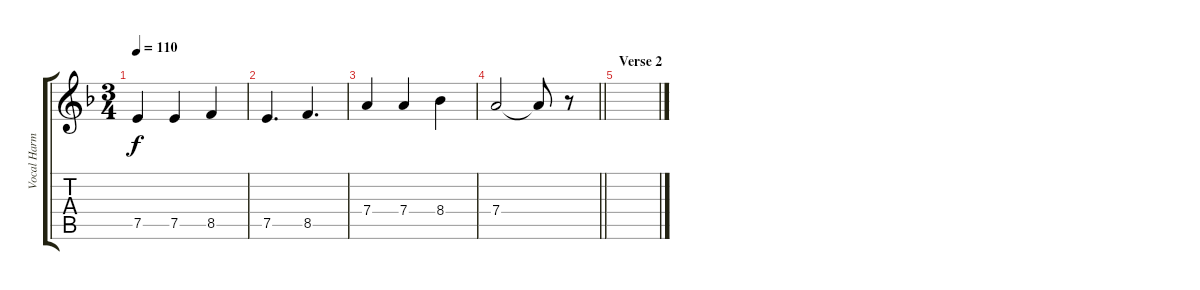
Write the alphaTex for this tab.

\track ("Vocal Harmony" "Vocal Harm") {instrument piccolo}
\staff {score tabs}
\tuning (E5 B4 G4 D4 A3 E3) {hide}
\ts (3 4)
\tempo 110
\clef g2
\ks dminor
7.5.4{dy f} 7.5.4 8.5.4 |
7.5.4{d} 8.5.4{d} |
7.4.4 7.4.4 8.4.4 |
\barLineRight lightlight
7.4.2 7.4{t}.8 r.8 |
\section ("" "Verse 2")
